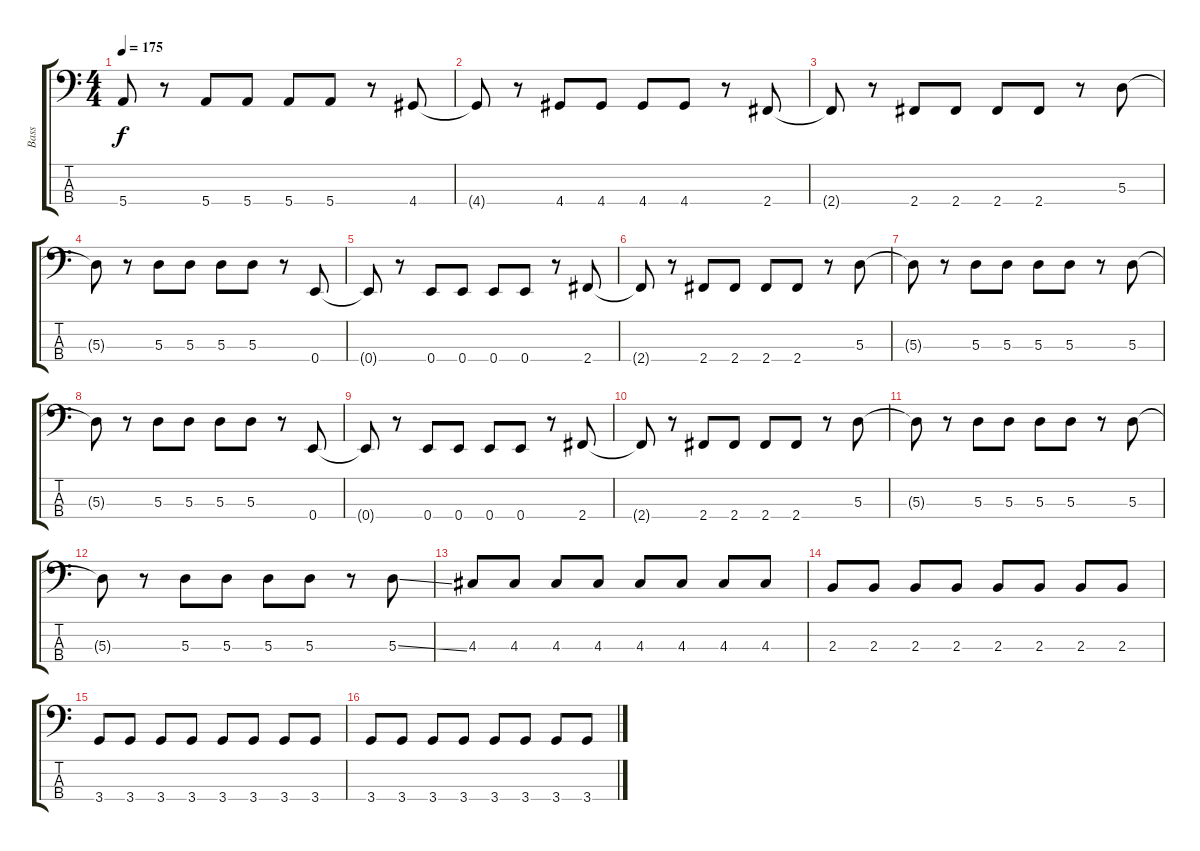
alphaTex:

\track ("Bass" "Bass") {instrument electricbasspick}
\staff {score tabs}
\tuning (G2 D2 A1 E1) {hide}
\ts (4 4)
\tempo 175
\clef f4
\ks c
5.4.8{dy f} r.8 5.4.8 5.4.8 5.4.8 5.4.8 r.8 4.4.8 |
4.4{t}.8 r.8 4.4.8 4.4.8 4.4.8 4.4.8 r.8 2.4.8 |
2.4{t}.8 r.8 2.4.8 2.4.8 2.4.8 2.4.8 r.8 5.3.8 |
5.3{t}.8 r.8 5.3.8 5.3.8 5.3.8 5.3.8 r.8 0.4.8 |
0.4{t}.8 r.8 0.4.8 0.4.8 0.4.8 0.4.8 r.8 2.4.8 |
2.4{t}.8 r.8 2.4.8 2.4.8 2.4.8 2.4.8 r.8 5.3.8 |
5.3{t}.8 r.8 5.3.8 5.3.8 5.3.8 5.3.8 r.8 5.3.8 |
5.3{t}.8 r.8 5.3.8 5.3.8 5.3.8 5.3.8 r.8 0.4.8 |
0.4{t}.8 r.8 0.4.8 0.4.8 0.4.8 0.4.8 r.8 2.4.8 |
2.4{t}.8 r.8 2.4.8 2.4.8 2.4.8 2.4.8 r.8 5.3.8 |
5.3{t}.8 r.8 5.3.8 5.3.8 5.3.8 5.3.8 r.8 5.3.8 |
5.3{t}.8 r.8 5.3.8 5.3.8 5.3.8 5.3.8 r.8 5.3{ss}.8 |
4.3.8 4.3.8 4.3.8 4.3.8 4.3.8 4.3.8 4.3.8 4.3.8 |
2.3.8 2.3.8 2.3.8 2.3.8 2.3.8 2.3.8 2.3.8 2.3.8 |
3.4.8 3.4.8 3.4.8 3.4.8 3.4.8 3.4.8 3.4.8 3.4.8 |
3.4.8 3.4.8 3.4.8 3.4.8 3.4.8 3.4.8 3.4.8 3.4.8
